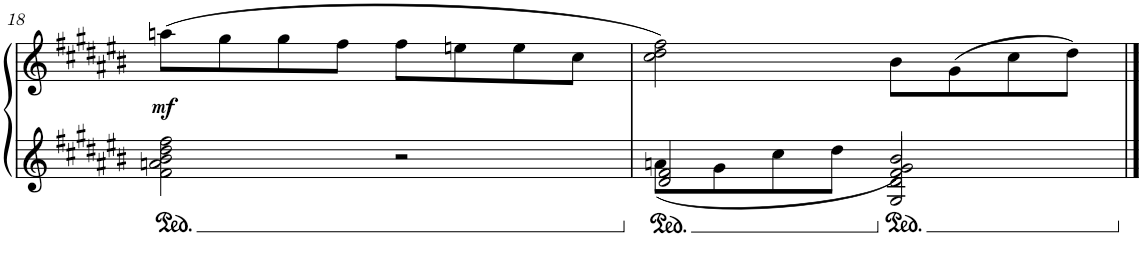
**kern	**kern	**dynam
*part1	*part1	*part1
*staff2	*staff1	*staff1/2
*I"Piano	*	*
*I'Pno.	*	*
!!LO:PB:g=z
*clefG2	*clefG2	*
*k[f#c#g#d#a#e#b#]	*k[f#c#g#d#a#e#b#]	*
*M4/4	*M4/4	*
=18	=18	=18
!	!	!LO:DY:b
2f#\ 2an\ 2b#\ 2dd#\ 2ff#\	(8aan\L	mf
.	8gg#\	.
.	8gg#\	.
.	8ff#\J	.
2r	8ff#\L	.
.	8een\	.
.	8ee\	.
.	8cc#\J	.
=19	=19	=19
*^	*	*
2d#/ 2f#/	8an\L	2cc#\ 2dd#\ 2ff#\)	.
.	8g#\	.	.
.	8cc#\	.	.
.	8dd#\J	.	.
2G#/ 2d#/ 2f#/ 2g#/	2b#/	8b#\L	.
.	.	(8g#\	.
.	.	8cc#\	.
.	.	8dd#\J)	.
*v	*v	*	*
==	==	==
*-	*-	*-
